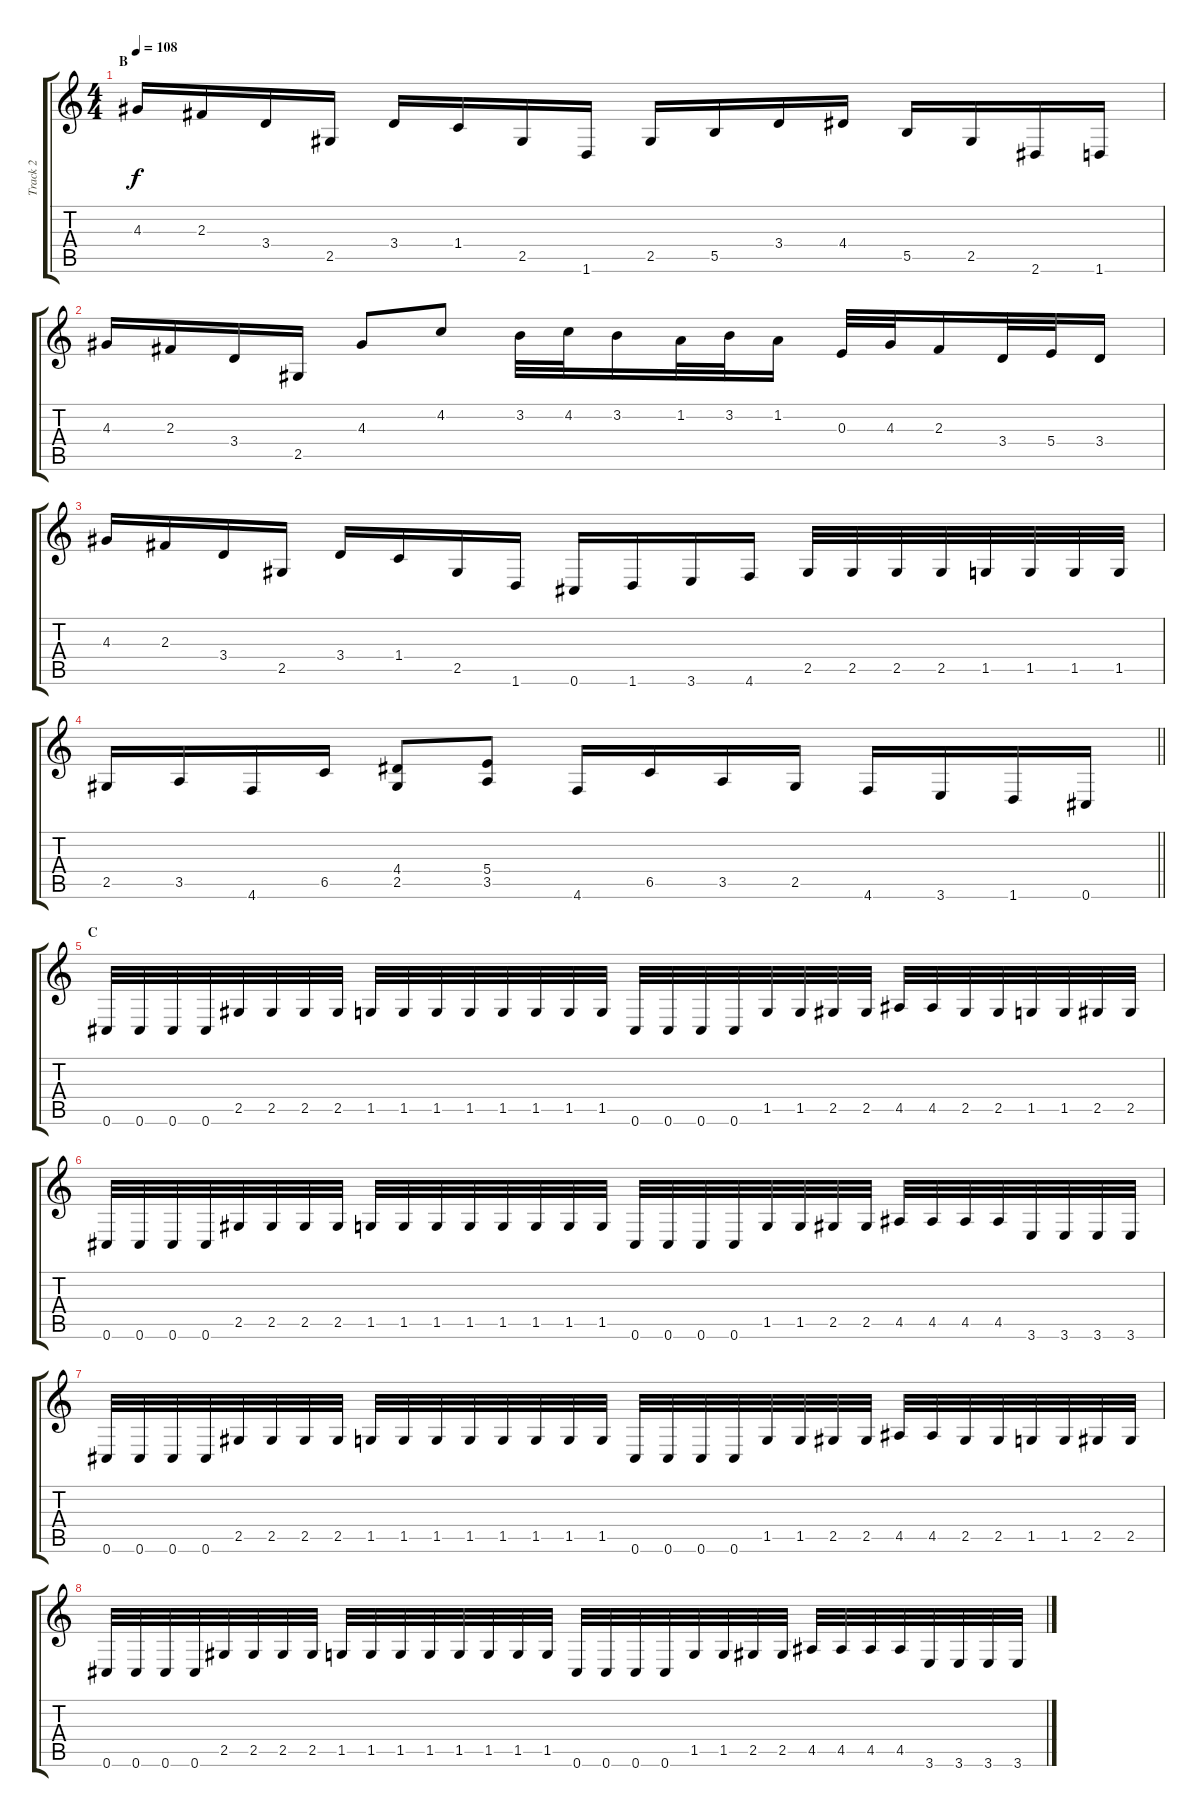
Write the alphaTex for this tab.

\track ("Track 2" "Track 2") {instrument distortionguitar}
\staff {score tabs}
\tuning (Db4 Ab3 E3 B2 Gb2 Db2) {hide}
\ts (4 4)
\section ("" "B")
\tempo 108
\clef g2
\ks c
4.3.16{dy f} 2.3.16 3.4.16 2.5.16 3.4.16 1.4.16 2.5.16 1.6.16 2.5.16 5.5.16 3.4.16 4.4.16 5.5.16 2.5.16 2.6.16 1.6.16 |
4.3.16 2.3.16 3.4.16 2.5.16 4.3.8 4.2.8 3.2.32 4.2.32 3.2.16 1.2.32 3.2.32 1.2.16 0.3.32 4.3.32 2.3.16 3.4.32 5.4.32 3.4.16 |
4.3.16 2.3.16 3.4.16 2.5.16 3.4.16 1.4.16 2.5.16 1.6.16 0.6.16 1.6.16 3.6.16 4.6.16 2.5.32 2.5.32 2.5.32 2.5.32 1.5.32 1.5.32 1.5.32 1.5.32 |
\barLineRight lightlight
2.5.16 3.5.16 4.6.16 6.5.16 (4.4 2.5).8 (5.4 3.5).8 4.6.16 6.5.16 3.5.16 2.5.16 4.6.16 3.6.16 1.6.16 0.6.16 |
\section ("" "C")
0.6.32 0.6.32 0.6.32 0.6.32 2.5.32 2.5.32 2.5.32 2.5.32 1.5.32 1.5.32 1.5.32 1.5.32 1.5.32 1.5.32 1.5.32 1.5.32 0.6.32 0.6.32 0.6.32 0.6.32 1.5.32 1.5.32 2.5.32 2.5.32 4.5.32 4.5.32 2.5.32 2.5.32 1.5.32 1.5.32 2.5.32 2.5.32 |
0.6.32 0.6.32 0.6.32 0.6.32 2.5.32 2.5.32 2.5.32 2.5.32 1.5.32 1.5.32 1.5.32 1.5.32 1.5.32 1.5.32 1.5.32 1.5.32 0.6.32 0.6.32 0.6.32 0.6.32 1.5.32 1.5.32 2.5.32 2.5.32 4.5.32 4.5.32 4.5.32 4.5.32 3.6.32 3.6.32 3.6.32 3.6.32 |
0.6.32 0.6.32 0.6.32 0.6.32 2.5.32 2.5.32 2.5.32 2.5.32 1.5.32 1.5.32 1.5.32 1.5.32 1.5.32 1.5.32 1.5.32 1.5.32 0.6.32 0.6.32 0.6.32 0.6.32 1.5.32 1.5.32 2.5.32 2.5.32 4.5.32 4.5.32 2.5.32 2.5.32 1.5.32 1.5.32 2.5.32 2.5.32 |
0.6.32 0.6.32 0.6.32 0.6.32 2.5.32 2.5.32 2.5.32 2.5.32 1.5.32 1.5.32 1.5.32 1.5.32 1.5.32 1.5.32 1.5.32 1.5.32 0.6.32 0.6.32 0.6.32 0.6.32 1.5.32 1.5.32 2.5.32 2.5.32 4.5.32 4.5.32 4.5.32 4.5.32 3.6.32 3.6.32 3.6.32 3.6.32
